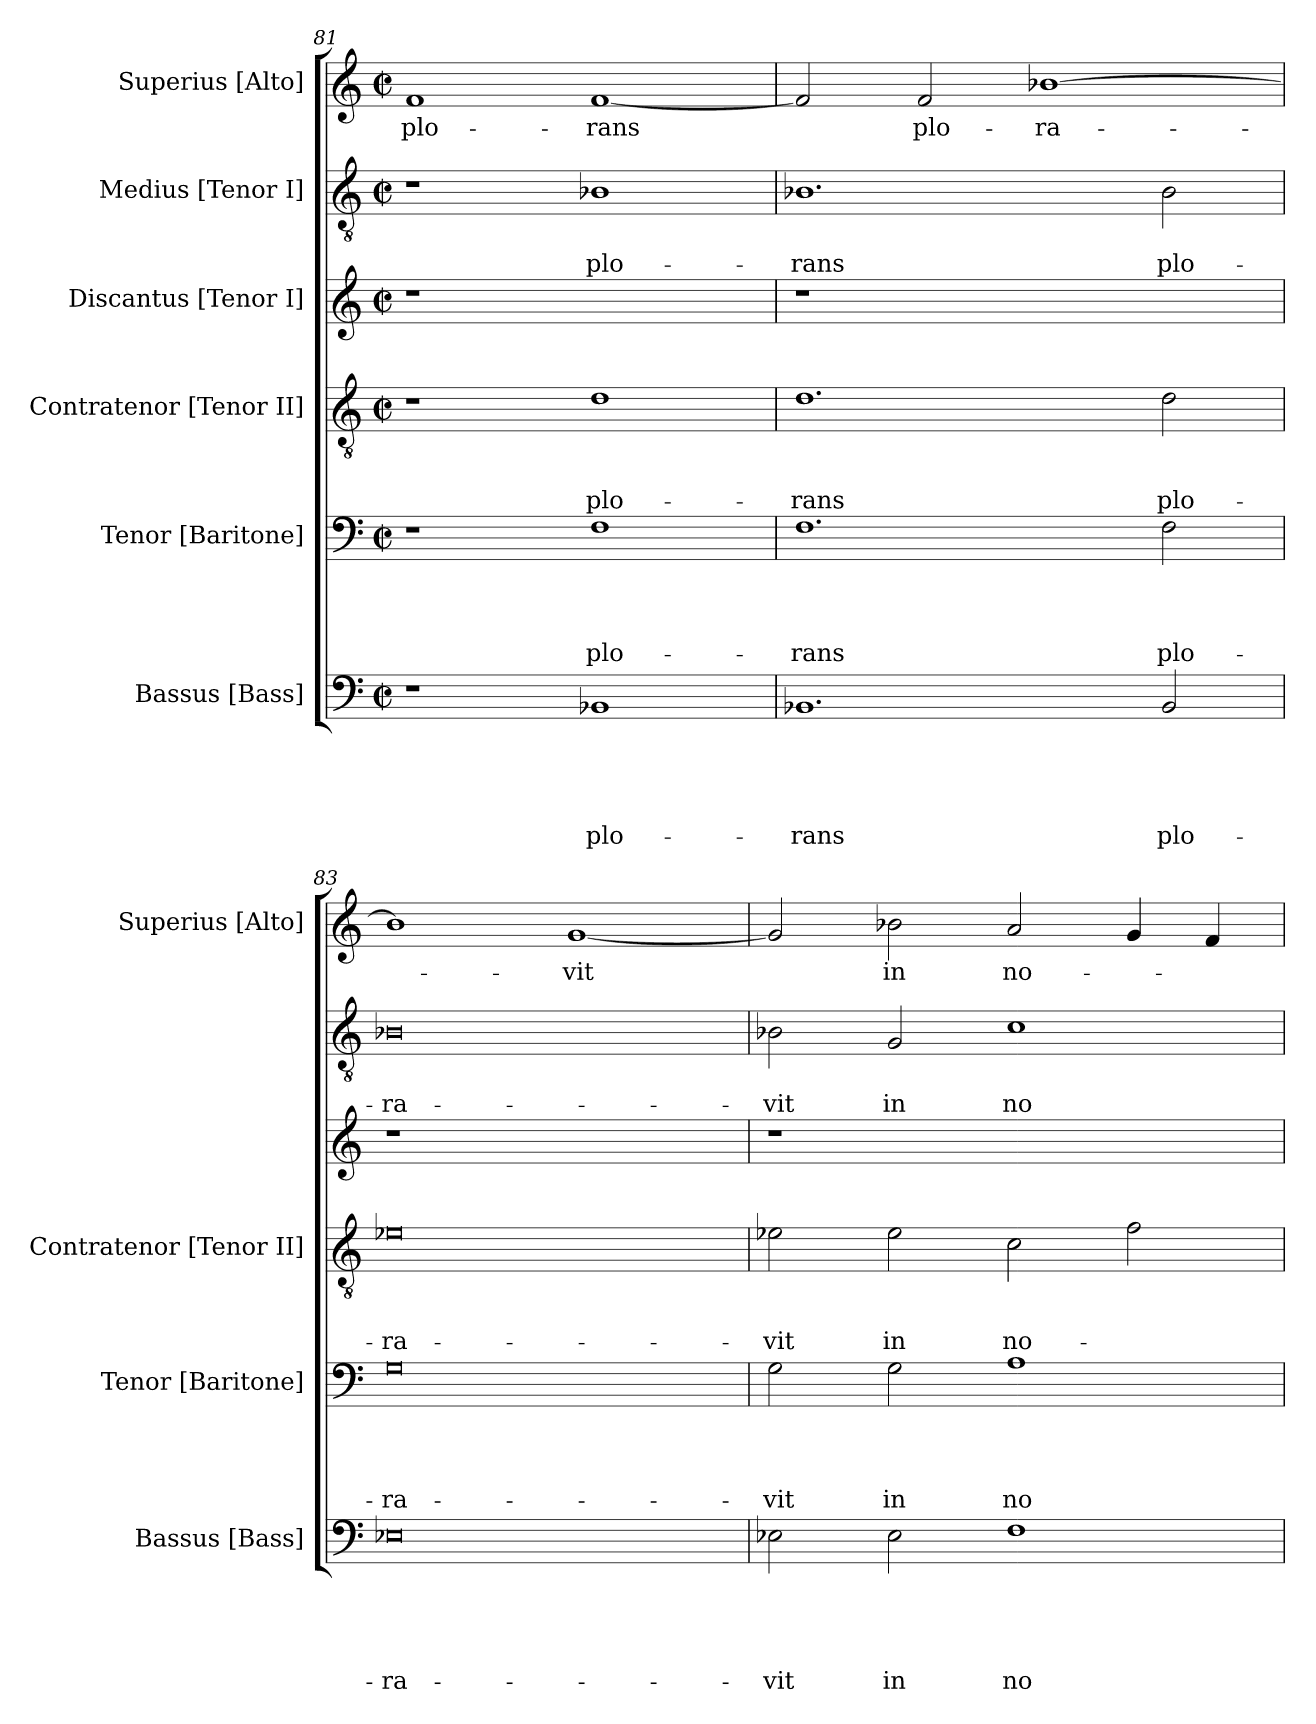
**kern	**text	**text	**text	**text	**text	**kern	**text	**text	**text	**text	**kern	**text	**text	**text	**kern	**kern	**text	**text	**kern	**text
*part6	*part6	*part6	*part6	*part6	*part6	*part5	*part5	*part5	*part5	*part5	*part4	*part4	*part4	*part4	*part3	*part2	*part2	*part2	*part1	*part1
*staff6	*staff6	*staff6	*staff6	*staff6	*staff6	*staff5	*staff5	*staff5	*staff5	*staff5	*staff4	*staff4	*staff4	*staff4	*staff3	*staff2	*staff2	*staff2	*staff1	*staff1
*I"Bassus [Bass]	*	*	*	*	*	*I"Tenor [Baritone]	*	*	*	*	*I"Contratenor [Tenor II]	*	*	*	*I"Discantus [Tenor I]	*I"Medius [Tenor I]	*	*	*I"Superius [Alto]	*
*I'Bassus [Bass]	*	*	*	*	*	*I'Tenor [Baritone]	*	*	*	*	*I'Contratenor [Tenor II]	*	*	*	*	*	*	*	*I'Superius [Alto]	*
!!LO:PB:g=z
*clefF4	*	*	*	*	*	*clefF4	*	*	*	*	*clefGv2	*	*	*	*clefG2	*clefGv2	*	*	*clefG2	*
*k[]	*	*	*	*	*	*k[]	*	*	*	*	*k[]	*	*	*	*k[]	*k[]	*	*	*k[]	*
*C:	*	*	*	*	*	*C:	*	*	*	*	*C:	*	*	*	*C:	*C:	*	*	*C:	*
*M2/2	*	*	*	*	*	*M2/2	*	*	*	*	*M2/2	*	*	*	*M2/2	*M2/2	*	*	*M2/2	*
*met(c|)	*	*	*	*	*	*met(c|)	*	*	*	*	*met(c|)	*	*	*	*met(c|)	*met(c|)	*	*	*met(c|)	*
=81	=81	=81	=81	=81	=81	=81	=81	=81	=81	=81	=81	=81	=81	=81	=81	=81	=81	=81	=81	=81
!	!	!	!	!	!	!	!	!	!	!	!	!	!	!	!	!	!	!	!	!LO:LY:b
1r	.	.	.	.	.	1r	.	.	.	.	1r	.	.	.	1r	1r	.	.	1f	plo-
!	!	!	!	!	!LO:LY:b	!	!	!	!	!LO:LY:b	!	!	!	!LO:LY:b	!	!	!	!LO:LY:b	!	!LO:LY:b
1BB-X	.	.	.	.	plo-	1F	.	.	.	plo-	1d	.	.	plo-	1ryy	1B-X	.	plo-	[<1f	-rans
=82	=82	=82	=82	=82	=82	=82	=82	=82	=82	=82	=82	=82	=82	=82	=82	=82	=82	=82	=82	=82
!	!	!	!	!	!LO:LY:b	!	!	!	!	!LO:LY:b	!	!	!	!LO:LY:b	!	!	!	!LO:LY:b	!	!
1.BB-X	.	.	.	.	-rans	1.F	.	.	.	-rans	1.d	.	.	-rans	1r	1.B-X	.	-rans	2f/]	.
!	!	!	!	!	!	!	!	!	!	!	!	!	!	!	!	!	!	!	!	!LO:LY:b
.	.	.	.	.	.	.	.	.	.	.	.	.	.	.	.	.	.	.	2f/	plo-
!	!	!	!	!	!	!	!	!	!	!	!	!	!	!	!	!	!	!	!	!LO:LY:b
.	.	.	.	.	.	.	.	.	.	.	.	.	.	.	1ryy	.	.	.	[>1b-X	-ra-
!	!	!	!	!	!LO:LY:b	!	!	!	!	!LO:LY:b	!	!	!	!LO:LY:b	!	!	!	!LO:LY:b	!	!
2BB-/	.	.	.	.	plo-	2F\	.	.	.	plo-	2d\	.	.	plo-	.	2B-\	.	plo-	.	.
=83	=83	=83	=83	=83	=83	=83	=83	=83	=83	=83	=83	=83	=83	=83	=83	=83	=83	=83	=83	=83
!	!	!	!	!	!LO:LY:b	!	!	!	!	!LO:LY:b	!	!	!	!LO:LY:b	!	!	!	!LO:LY:b	!	!
0E-X	.	.	.	.	-ra-	0G	.	.	.	-ra-	0e-X	.	.	-ra-	1r	0B-X	.	-ra-	1b-]	.
!	!	!	!	!	!	!	!	!	!	!	!	!	!	!	!	!	!	!	!	!LO:LY:b
.	.	.	.	.	.	.	.	.	.	.	.	.	.	.	1ryy	.	.	.	[<1g	-vit
=84	=84	=84	=84	=84	=84	=84	=84	=84	=84	=84	=84	=84	=84	=84	=84	=84	=84	=84	=84	=84
!	!	!	!	!	!LO:LY:b	!	!	!	!	!LO:LY:b	!	!	!	!LO:LY:b	!	!	!	!LO:LY:b	!	!
2E-X\	.	.	.	.	-vit	2G\	.	.	.	-vit	2e-X\	.	.	-vit	1r	2B-X\	.	-vit	2g/]	.
!	!	!	!	!	!LO:LY:b	!	!	!	!	!LO:LY:b	!	!	!	!LO:LY:b	!	!	!	!LO:LY:b	!	!LO:LY:b
2E-\	.	.	.	.	in	2G\	.	.	.	in	2e-\	.	.	in	.	2G/	.	in	2b-X\	in
!	!	!	!	!	!LO:LY:b	!	!	!	!	!LO:LY:b	!	!	!	!LO:LY:b	!	!	!	!LO:LY:b	!	!LO:LY:b
1F	.	.	.	.	no-	1A	.	.	.	no-	2c\	.	.	no-	1ryy	1c	.	no-	2a/	no-
.	.	.	.	.	.	.	.	.	.	.	2f\	.	.	.	.	.	.	.	4g/	.
.	.	.	.	.	.	.	.	.	.	.	.	.	.	.	.	.	.	.	4f/	.
=	=	=	=	=	=	=	=	=	=	=	=	=	=	=	=	=	=	=	=	=
*-	*-	*-	*-	*-	*-	*-	*-	*-	*-	*-	*-	*-	*-	*-	*-	*-	*-	*-	*-	*-
